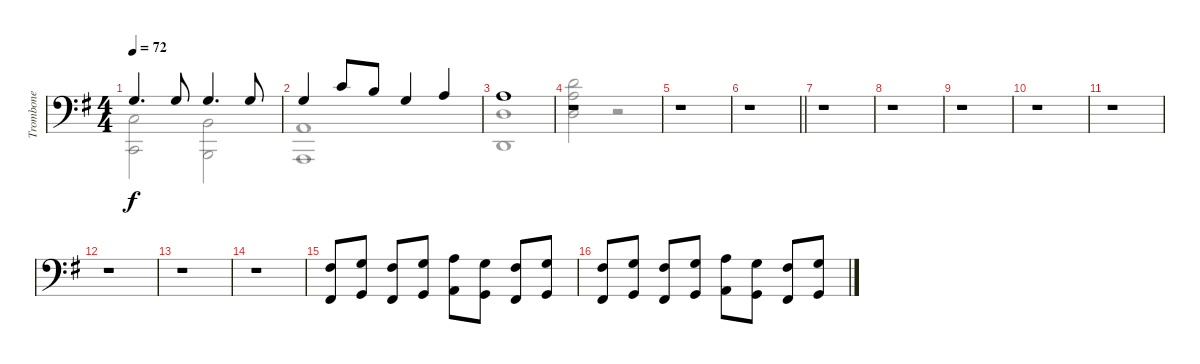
\track ("Trombone" "Trombone") {instrument tuba}
\staff {score}
\tuning (G2 D2 A1 E1 B0) {hide}
\voice
\ts (4 4)
\tempo 72
\clef f4
\ks eminor
12.1.4{d dy f} 12.1.8 12.1.4{d} 12.1.8 |
12.1.4 17.1.8 16.1.8 12.1.4 14.1.4 |
14.1.1 |
r.1 |
r.1 |
\barLineRight lightlight
r.1 |
r.1 |
r.1 |
r.1 |
r.1 |
r.1 |
r.1 |
r.1 |
r.1 |
(11.1 4.2).8 (0.1 17.2).8 (11.1 4.2).8 (0.1 17.2).8 (2.1 19.2).8 (12.1 5.2).8 (11.1 4.2).8 (0.1 17.2).8 |
(11.1 4.2).8 (0.1 17.2).8 (11.1 4.2).8 (0.1 17.2).8 (2.1 19.2).8 (12.1 5.2).8 (11.1 4.2).8 (0.1 17.2).8
\voice
\clef f4
\ottava regular
\simile none
\ks eminor
(5.1 3.3).2{dy f} (4.1 2.3).2 |
(2.1 0.3).1 |
(7.1 0.2).1 |
(7.1 19.2 29.3).2 r.2 |
|
\barLineRight lightlight
|
|
|
|
|
|
|
|
|
|
